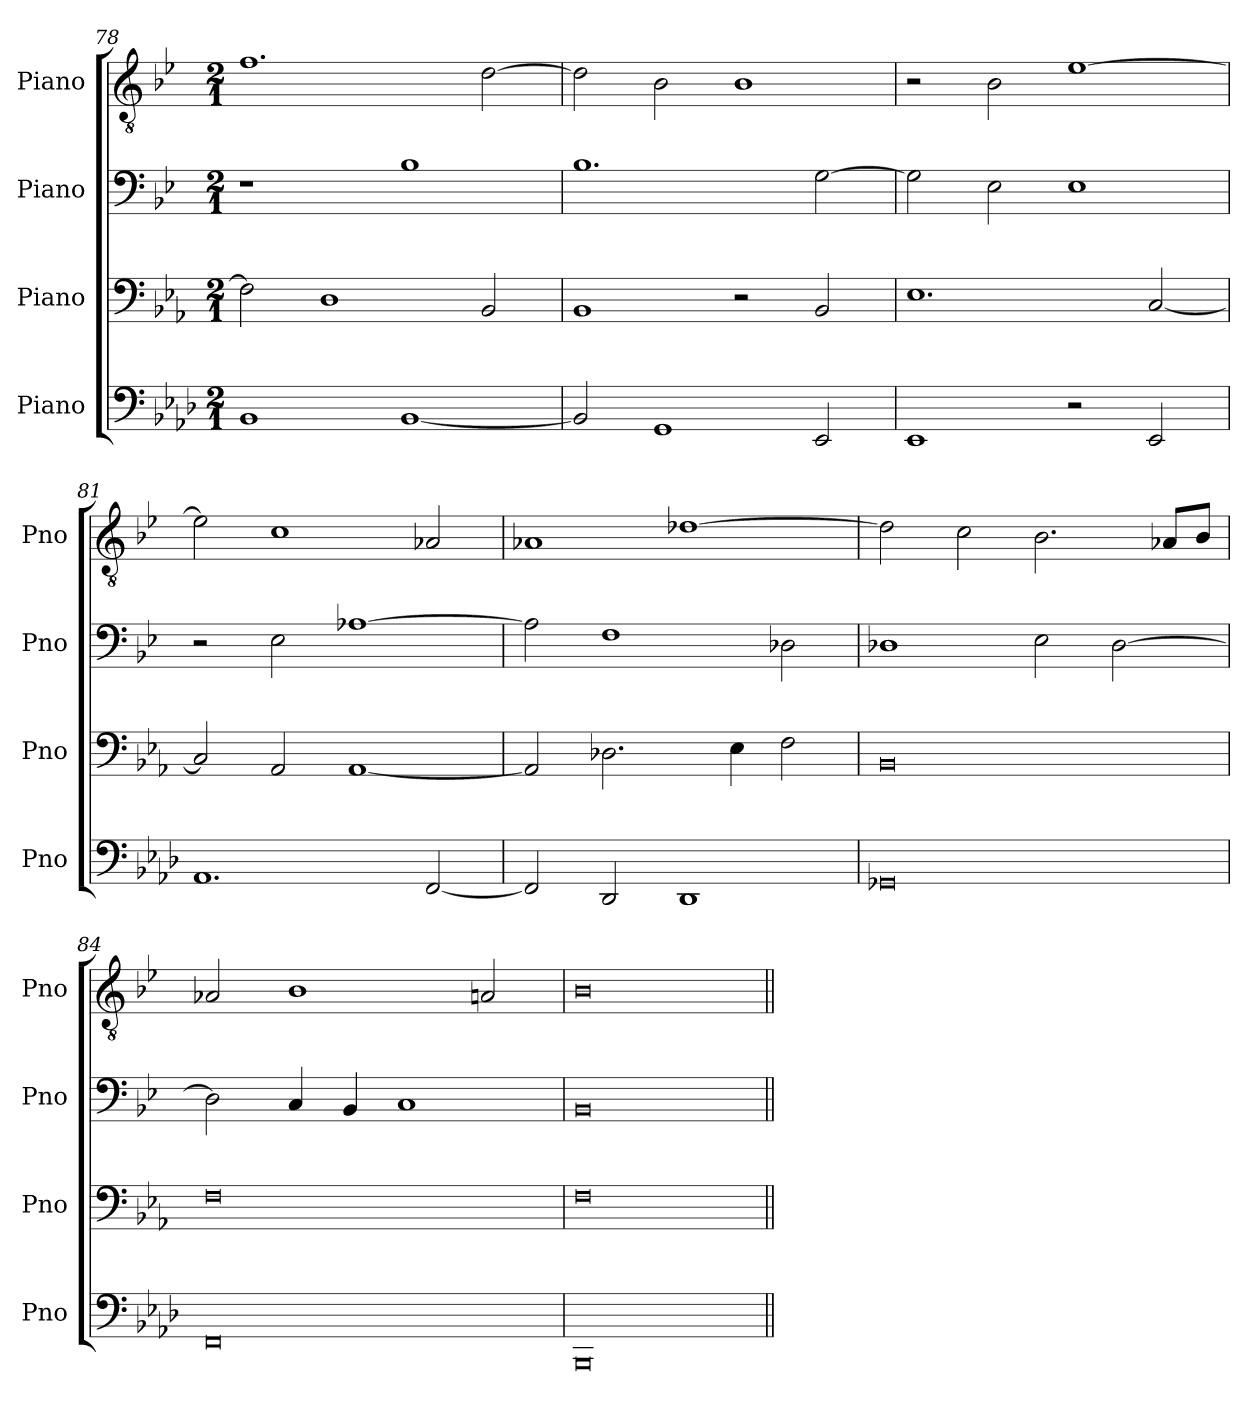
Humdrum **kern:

**kern	**kern	**kern	**kern
*part4	*part3	*part2	*part1
*staff4	*staff3	*staff2	*staff1
*I"Piano	*I"Piano	*I"Piano	*I"Piano
*I'Pno	*I'Pno	*I'Pno	*I'Pno
*clefF4	*clefF4	*clefF4	*clefGv2
*k[b-e-a-d-]	*k[b-e-a-]	*k[b-e-]	*k[b-e-]
*M2/1	*M2/1	*M2/1	*M2/1
=78	=78	=78	=78
1BB-	2F\]	1r	1.f
.	1D	.	.
[1BB-	.	1B-	.
.	2BB-/	.	[2d\
=79	=79	=79	=79
2BB-/]	1BB-	1.B-	2d\]
1GG	.	.	2B-\
.	2r	.	1B-
2EE-/	2BB-/	[2G\	.
!!LO:LB:g=z
=80	=80	=80	=80
1EE-	1.E-	2G\]	2r
.	.	2E-\	2B-\
2r	.	1E-	[1e-
2EE-/	[2C/	.	.
=81	=81	=81	=81
1.AA-	2C/]	2r	2e-\]
.	2AA-/	2E-\	1c
.	[1AA-	[1A-X	.
[2FF/	.	.	2A-X/
=82	=82	=82	=82
2FF/]	2AA-/]	2A-\]	1A-X
2DD-/	2.D-X\	1F	.
1DD-	.	.	[1d-X
.	4E-\	.	.
.	2F\	2D-X\	.
=83	=83	=83	=83
0GG-X	0BB-	1D-X	2d-\]
.	.	.	2c\
.	.	2E-\	2.B-\
.	.	[2D-\	.
.	.	.	8A-X/L
.	.	.	8B-/J
!!LO:LB:g=z
=84	=84	=84	=84
0FF	0F	2D-\]	2A-X/
.	.	4C/	1B-
.	.	4BB-/	.
.	.	1C	.
.	.	.	2An/
=85	=85	=85	=85
0BBB-	0F	0BB-	0B-
=||	=||	=||	=||
*-	*-	*-	*-
